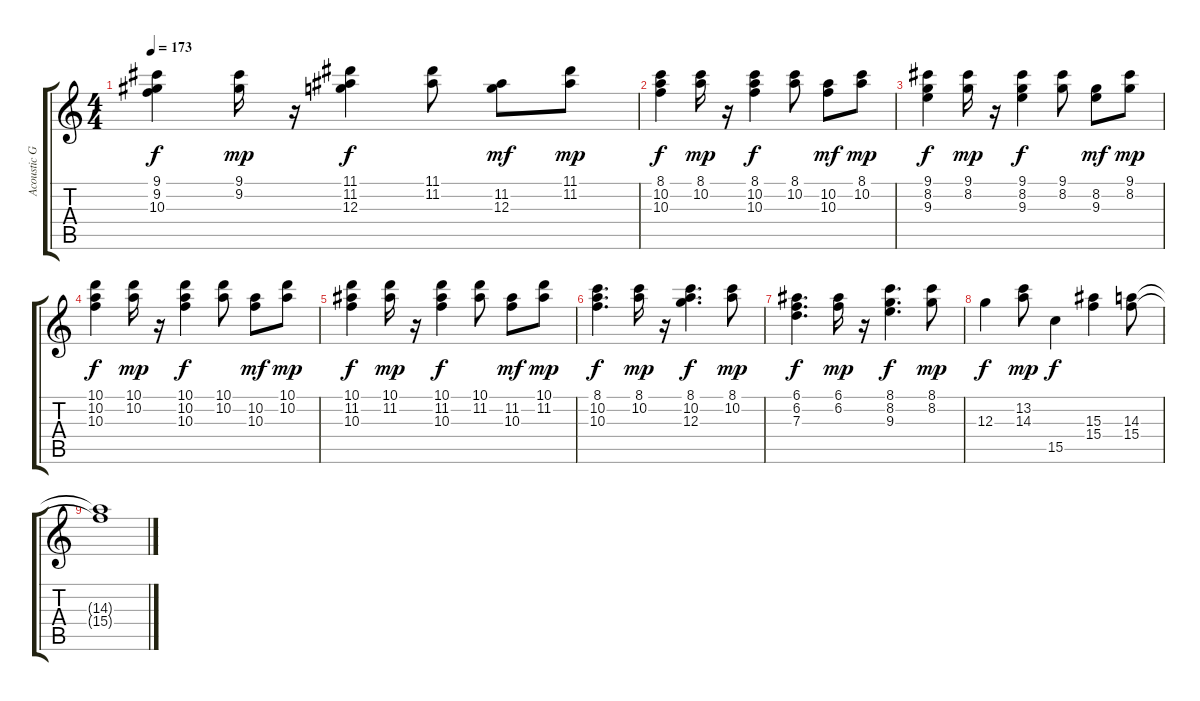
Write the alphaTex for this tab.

\track ("Acoustic Guitar" "Acoustic G") {instrument acousticguitarsteel}
\staff {score tabs}
\tuning (E4 B3 G3 D3 A2 E2) {hide}
\ts (4 4)
\tempo 173
\clef g2
\ks c
(9.1 9.2 10.3).4{dy f} (9.1 9.2).16{dy mp} r.16 (11.1 11.2 12.3).4{dy f} (11.1 11.2).8 (11.2 12.3).8{dy mf} (11.1 11.2).8{dy mp} |
(8.1 10.2 10.3).4{dy f} (8.1 10.2).16{dy mp} r.16 (8.1 10.2 10.3).4{dy f} (8.1 10.2).8 (10.2 10.3).8{dy mf} (8.1 10.2).8{dy mp} |
(9.1 8.2 9.3).4{dy f} (9.1 8.2).16{dy mp} r.16 (9.1 8.2 9.3).4{dy f} (9.1 8.2).8 (8.2 9.3).8{dy mf} (9.1 8.2).8{dy mp} |
(10.1 10.2 10.3).4{dy f} (10.1 10.2).16{dy mp} r.16 (10.1 10.2 10.3).4{dy f} (10.1 10.2).8 (10.2 10.3).8{dy mf} (10.1 10.2).8{dy mp} |
(10.1 11.2 10.3).4{dy f} (10.1 11.2).16{dy mp} r.16 (10.1 11.2 10.3).4{dy f} (10.1 11.2).8 (11.2 10.3).8{dy mf} (10.1 11.2).8{dy mp} |
(8.1 10.2 10.3).4{d dy f} (8.1 10.2).16{dy mp} r.16 (8.1 10.2 12.3).4{d dy f} (8.1 10.2).8{dy mp} |
(6.1 6.2 7.3).4{d dy f} (6.1 6.2).16{dy mp} r.16 (8.1 8.2 9.3).4{d dy f} (8.1 8.2).8{dy mp} |
12.3.4{dy f} (13.2 14.3).8{dy mp} 15.5.4{dy f} (15.3 15.4).4 (14.3 15.4).8 |
(14.3{t} 15.4{t}).1
